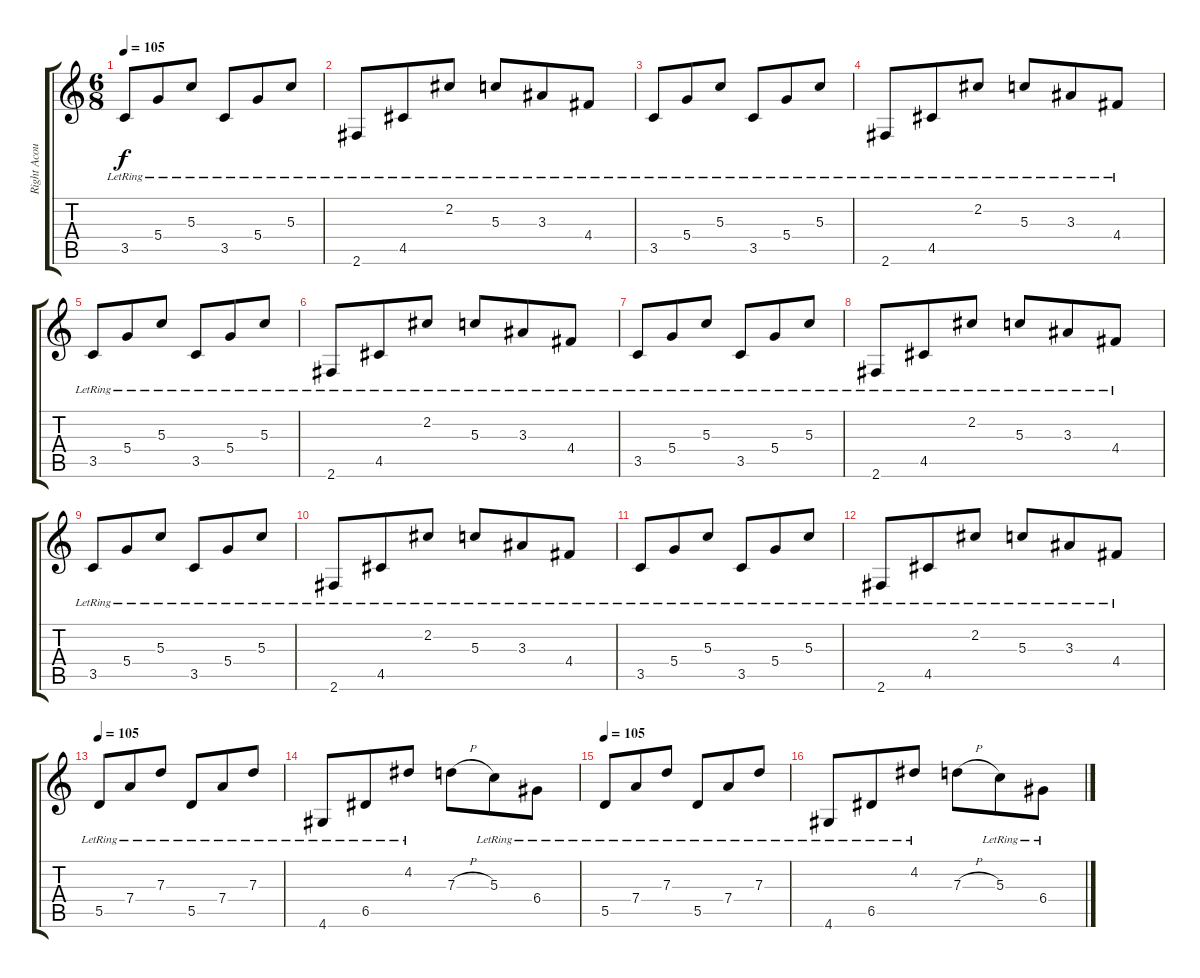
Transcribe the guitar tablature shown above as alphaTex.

\track ("Right Acoustic" "Right Acou") {instrument acousticguitarsteel}
\staff {score tabs}
\tuning (E4 B3 G3 D3 A2 E2) {hide}
\ts (6 8)
\tempo 105
\clef g2
\ks c
3.5{lr}.8{dy f} 5.4{lr}.8 5.3{lr}.8 3.5{lr}.8 5.4{lr}.8 5.3{lr}.8 |
2.6{lr}.8 4.5{lr}.8 2.2{lr}.8 5.3{lr}.8 3.3{lr}.8 4.4{lr}.8 |
3.5{lr}.8 5.4{lr}.8 5.3{lr}.8 3.5{lr}.8 5.4{lr}.8 5.3{lr}.8 |
2.6{lr}.8 4.5{lr}.8 2.2{lr}.8 5.3{lr}.8 3.3{lr}.8 4.4{lr}.8 |
3.5{lr}.8 5.4{lr}.8 5.3{lr}.8 3.5{lr}.8 5.4{lr}.8 5.3{lr}.8 |
2.6{lr}.8 4.5{lr}.8 2.2{lr}.8 5.3{lr}.8 3.3{lr}.8 4.4{lr}.8 |
3.5{lr}.8 5.4{lr}.8 5.3{lr}.8 3.5{lr}.8 5.4{lr}.8 5.3{lr}.8 |
2.6{lr}.8 4.5{lr}.8 2.2{lr}.8 5.3{lr}.8 3.3{lr}.8 4.4{lr}.8 |
3.5{lr}.8 5.4{lr}.8 5.3{lr}.8 3.5{lr}.8 5.4{lr}.8 5.3{lr}.8 |
2.6{lr}.8 4.5{lr}.8 2.2{lr}.8 5.3{lr}.8 3.3{lr}.8 4.4{lr}.8 |
3.5{lr}.8 5.4{lr}.8 5.3{lr}.8 3.5{lr}.8 5.4{lr}.8 5.3{lr}.8 |
2.6{lr}.8 4.5{lr}.8 2.2{lr}.8 5.3{lr}.8 3.3{lr}.8 4.4{lr}.8 |
\tempo 105
5.5{lr}.8 7.4{lr}.8 7.3{lr}.8 5.5{lr}.8 7.4{lr}.8 7.3{lr}.8 |
4.6{lr}.8 6.5{lr}.8 4.2{lr}.8 7.3{h}.8 5.3{lr}.8 6.4{lr}.8 |
\tempo 105
5.5{lr}.8 7.4{lr}.8 7.3{lr}.8 5.5{lr}.8 7.4{lr}.8 7.3{lr}.8 |
4.6{lr}.8 6.5{lr}.8 4.2{lr}.8 7.3{h}.8 5.3{lr}.8 6.4{lr}.8
